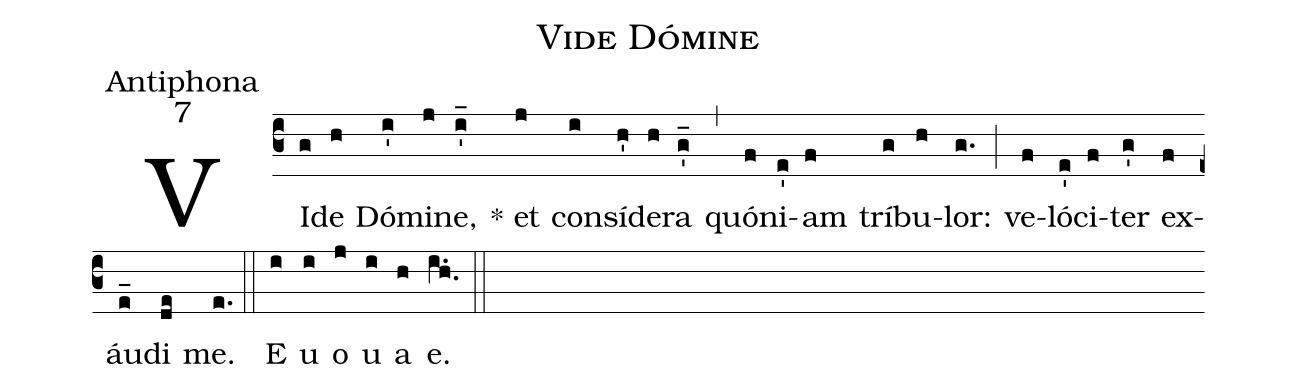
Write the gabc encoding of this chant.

name:Vide Dómine;
office-part:Antiphona;
mode:7;
%%
(c3) VI(g)de(h) Dó(i')mi(j)ne,(i'_) * et(j) con(i)sí(h')de(h)ra(g'_) (,) quó(f)ni(e')am(f) trí(g)bu(h)lor:(g.) (;) ve(f)ló(e')ci(f)ter(g') ex(f)áu(e_)di(de) me.(e.) (::) E(i) u(i) o(j) u(i) a(h) e.(i.h.) (::)
